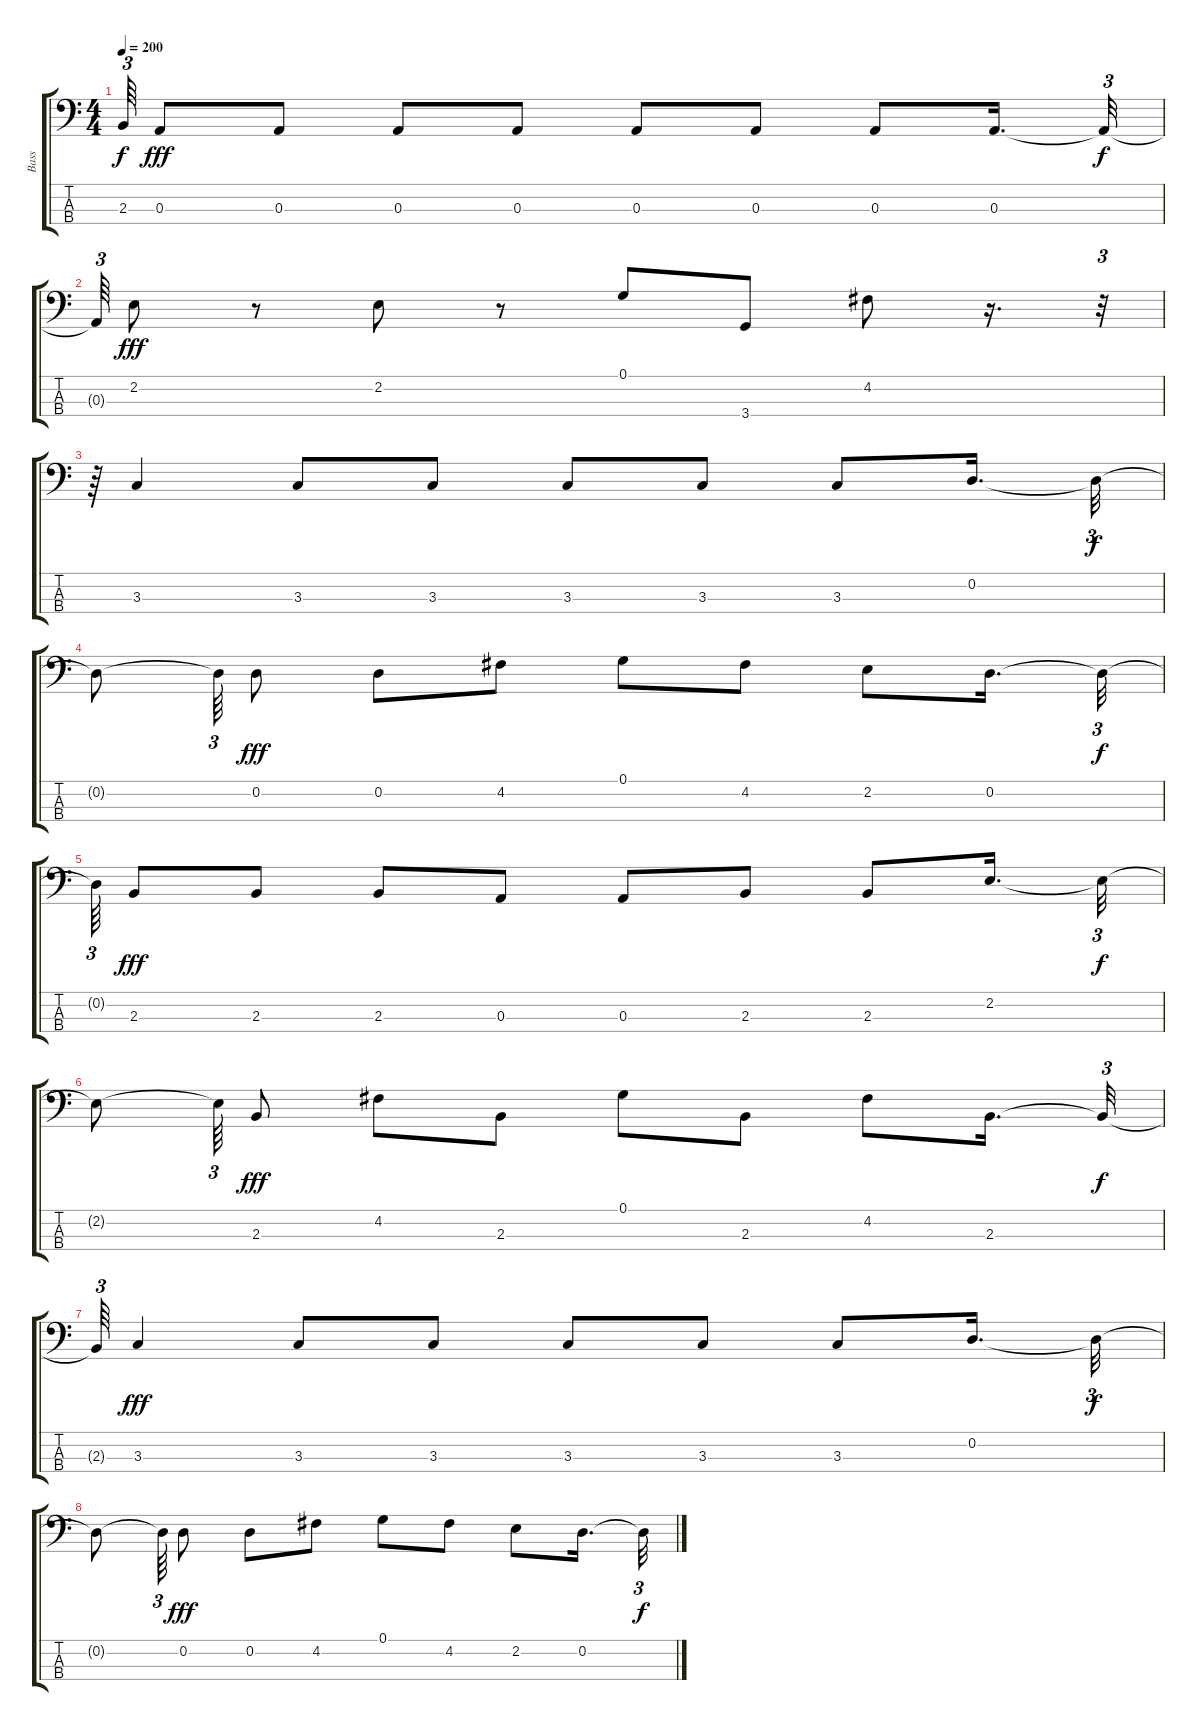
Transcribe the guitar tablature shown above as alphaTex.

\track ("Bass" "Bass") {instrument electricbassfinger}
\staff {score tabs}
\tuning (G2 D2 A1 E1) {hide}
\ts (4 4)
\tempo 200
\clef f4
\ks c
2.3{t}.64{tu (3 2) dy f} 0.3.8{dy fff} 0.3.8 0.3.8 0.3.8 0.3.8 0.3.8 0.3.8 0.3.16{d} 0.3{t}.32{tu (3 2) dy f} |
0.3{t}.64{tu (3 2)} 2.2.8{dy fff} r.8 2.2.8 r.8 0.1.8 3.4.8 4.2.8 r.16{d} r.32{tu (3 2)} |
r.64{tu (3 2)} 3.3.4 3.3.8 3.3.8 3.3.8 3.3.8 3.3.8 0.2.16{d} 0.2{t}.32{tu (3 2) dy f} |
0.2{t}.8 0.2{t}.64{tu (3 2)} 0.2.8{dy fff} 0.2.8 4.2.8 0.1.8 4.2.8 2.2.8 0.2.16{d} 0.2{t}.32{tu (3 2) dy f} |
0.2{t}.64{tu (3 2)} 2.3.8{dy fff} 2.3.8 2.3.8 0.3.8 0.3.8 2.3.8 2.3.8 2.2.16{d} 2.2{t}.32{tu (3 2) dy f} |
2.2{t}.8 2.2{t}.64{tu (3 2)} 2.3.8{dy fff} 4.2.8 2.3.8 0.1.8 2.3.8 4.2.8 2.3.16{d} 2.3{t}.32{tu (3 2) dy f} |
2.3{t}.64{tu (3 2)} 3.3.4{dy fff} 3.3.8 3.3.8 3.3.8 3.3.8 3.3.8 0.2.16{d} 0.2{t}.32{tu (3 2) dy f} |
0.2{t}.8 0.2{t}.64{tu (3 2)} 0.2.8{dy fff} 0.2.8 4.2.8 0.1.8 4.2.8 2.2.8 0.2.16{d} 0.2{t}.32{tu (3 2) dy f}
